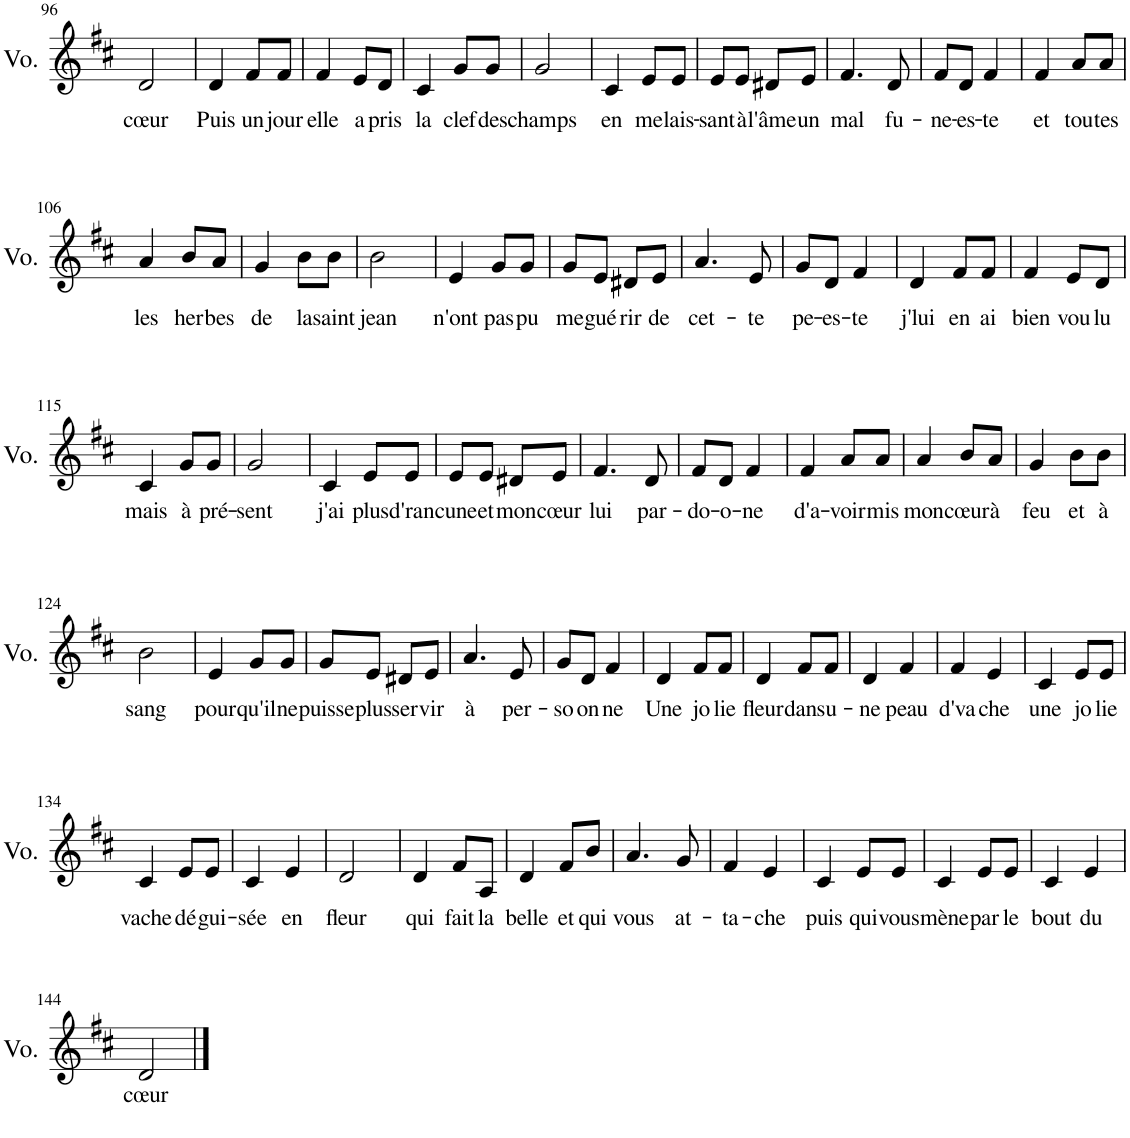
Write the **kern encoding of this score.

**kern	**text
*part1	*part1
*staff1	*staff1
*I"Voice	*
*I'Vo.	*
!!LO:PB:g=z
*clefG2	*
*k[f#c#]	*
*M2/4	*
=96	=96
!	!LO:LY:b
2d/	cœur
=97	=97
!	!LO:LY:b
4d/	Puis
!	!LO:LY:b
8f#/L	un
!	!LO:LY:b
8f#/J	jour
=98	=98
!	!LO:LY:b
4f#/	elle
!	!LO:LY:b
8e/L	a
!	!LO:LY:b
8d/J	pris
=99	=99
!	!LO:LY:b
4c#/	la
!	!LO:LY:b
8g/L	clef
!	!LO:LY:b
8g/J	des
=100	=100
!	!LO:LY:b
2g/	champs
=101	=101
!	!LO:LY:b
4c#/	en
!	!LO:LY:b
8e/L	me
!	!LO:LY:b
8e/J	lais-
=102	=102
!	!LO:LY:b
8e/L	-sant
!	!LO:LY:b
8e/J	à
!	!LO:LY:b
8d#X/L	l'âme
!	!LO:LY:b
8e/J	un
=103	=103
!	!LO:LY:b
4.f#/	mal
!	!LO:LY:b
8d/	fu-
=104	=104
!	!LO:LY:b
8f#/L	-ne-
!	!LO:LY:b
8d/J	-es-
!	!LO:LY:b
4f#/	-te
=105	=105
!	!LO:LY:b
4f#/	et
!	!LO:LY:b
8a/L	tou-
!	!LO:LY:b
8a/J	-tes
!!LO:LB:g=z
=106	=106
!	!LO:LY:b
4a/	les
!	!LO:LY:b
8b/L	her-
!	!LO:LY:b
8a/J	-bes
=107	=107
!	!LO:LY:b
4g/	de
!	!LO:LY:b
8b\L	la
!	!LO:LY:b
8b\J	saint
=108	=108
!	!LO:LY:b
2b\	jean
=109	=109
!	!LO:LY:b
4e/	n'ont
!	!LO:LY:b
8g/L	pas
!	!LO:LY:b
8g/J	pu
=110	=110
!	!LO:LY:b
8g/L	me
!	!LO:LY:b
8e/J	gué-
!	!LO:LY:b
8d#X/L	-rir
!	!LO:LY:b
8e/J	de
=111	=111
!	!LO:LY:b
4.a/	cet-
!	!LO:LY:b
8e/	-te
=112	=112
!	!LO:LY:b
8g/L	pe-
!	!LO:LY:b
8d/J	-es-
!	!LO:LY:b
4f#/	-te
=113	=113
!	!LO:LY:b
4d/	j'lui
!	!LO:LY:b
8f#/L	en
!	!LO:LY:b
8f#/J	ai
=114	=114
!	!LO:LY:b
4f#/	bien
!	!LO:LY:b
8e/L	vou-
!	!LO:LY:b
8d/J	-lu
!!LO:LB:g=z
=115	=115
!	!LO:LY:b
4c#/	mais
!	!LO:LY:b
8g/L	à
!	!LO:LY:b
8g/J	pré-
=116	=116
!	!LO:LY:b
2g/	-sent
=117	=117
!	!LO:LY:b
4c#/	j'ai
!	!LO:LY:b
8e/L	plus
!	!LO:LY:b
8e/J	d'ran-
=118	=118
!	!LO:LY:b
8e/L	-cune
!	!LO:LY:b
8e/J	et
!	!LO:LY:b
8d#X/L	mon
!	!LO:LY:b
8e/J	cœur
=119	=119
!	!LO:LY:b
4.f#/	lui
!	!LO:LY:b
8d/	par-
=120	=120
!	!LO:LY:b
8f#/L	-do-
!	!LO:LY:b
8d/J	-o-
!	!LO:LY:b
4f#/	-ne
=121	=121
!	!LO:LY:b
4f#/	d'a-
!	!LO:LY:b
8a/L	-voir
!	!LO:LY:b
8a/J	mis
=122	=122
!	!LO:LY:b
4a/	mon
!	!LO:LY:b
8b/L	cœur
!	!LO:LY:b
8a/J	à
=123	=123
!	!LO:LY:b
4g/	feu
!	!LO:LY:b
8b\L	et
!	!LO:LY:b
8b\J	à
!!LO:LB:g=z
=124	=124
!	!LO:LY:b
2b\	sang
=125	=125
!	!LO:LY:b
4e/	pour
!	!LO:LY:b
8g/L	qu'il
!	!LO:LY:b
8g/J	ne
=126	=126
!	!LO:LY:b
8g/L	puisse
!	!LO:LY:b
8e/J	plus
!	!LO:LY:b
8d#X/L	ser-
!	!LO:LY:b
8e/J	-vir
=127	=127
!	!LO:LY:b
4.a/	à
!	!LO:LY:b
8e/	per-
=128	=128
!	!LO:LY:b
8g/L	-so-
!	!LO:LY:b
8d/J	-on-
!	!LO:LY:b
4f#/	-ne
=129	=129
!	!LO:LY:b
4d/	Une
!	!LO:LY:b
8f#/L	jo-
!	!LO:LY:b
8f#/J	-lie
=130	=130
!	!LO:LY:b
4d/	fleur
!	!LO:LY:b
8f#/L	dans
!	!LO:LY:b
8f#/J	u-
=131	=131
!	!LO:LY:b
4d/	-ne
!	!LO:LY:b
4f#/	peau
=132	=132
!	!LO:LY:b
4f#/	d'va-
!	!LO:LY:b
4e/	-che
=133	=133
!	!LO:LY:b
4c#/	une
!	!LO:LY:b
8e/L	jo-
!	!LO:LY:b
8e/J	-lie
!!LO:LB:g=z
=134	=134
!	!LO:LY:b
4c#/	vache
!	!LO:LY:b
8e/L	dé-
!	!LO:LY:b
8e/J	-gui-
=135	=135
!	!LO:LY:b
4c#/	-sée
!	!LO:LY:b
4e/	en
=136	=136
!	!LO:LY:b
2d/	fleur
=137	=137
!	!LO:LY:b
4d/	qui
!	!LO:LY:b
8f#/L	fait
!	!LO:LY:b
8A/J	la
=138	=138
!	!LO:LY:b
4d/	belle
!	!LO:LY:b
8f#/L	et
!	!LO:LY:b
8b/J	qui
=139	=139
!	!LO:LY:b
4.a/	vous
!	!LO:LY:b
8g/	at-
=140	=140
!	!LO:LY:b
4f#/	-ta-
!	!LO:LY:b
4e/	-che
=141	=141
!	!LO:LY:b
4c#/	puis
!	!LO:LY:b
8e/L	qui
!	!LO:LY:b
8e/J	vous
=142	=142
!	!LO:LY:b
4c#/	mène
!	!LO:LY:b
8e/L	par
!	!LO:LY:b
8e/J	le
=143	=143
!	!LO:LY:b
4c#/	bout
!	!LO:LY:b
4e/	du
!!LO:LB:g=z
=144	=144
!	!LO:LY:b
2d/	cœur
==	==
*-	*-
